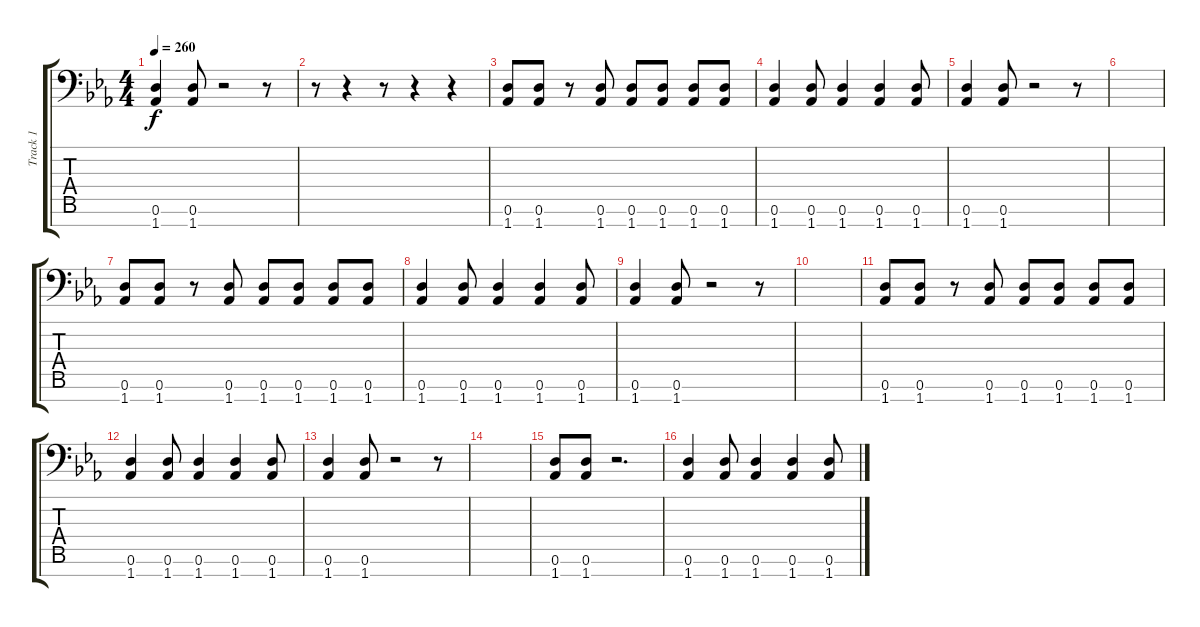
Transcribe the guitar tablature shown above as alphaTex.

\track ("Track 1" "Track 1") {instrument acousticguitarsteel}
\staff {score tabs}
\tuning (D4 A3 E3 C3 G2 D2 G1) {hide}
\ts (4 4)
\tempo 260
\clef f4
\ks cminor
(0.6 1.7).4{dy f} (0.6 1.7).8 r.2 r.8 |
r.8 r.4 r.8 r.4 r.4 |
(0.6 1.7).8 (0.6 1.7).8 r.8 (0.6 1.7).8 (0.6 1.7).8 (0.6 1.7).8 (0.6 1.7).8 (0.6 1.7).8 |
(0.6 1.7).4 (0.6 1.7).8 (0.6 1.7).4 (0.6 1.7).4 (0.6 1.7).8 |
(0.6 1.7).4 (0.6 1.7).8 r.2 r.8 |
|
(0.6 1.7).8 (0.6 1.7).8 r.8 (0.6 1.7).8 (0.6 1.7).8 (0.6 1.7).8 (0.6 1.7).8 (0.6 1.7).8 |
(0.6 1.7).4 (0.6 1.7).8 (0.6 1.7).4 (0.6 1.7).4 (0.6 1.7).8 |
(0.6 1.7).4 (0.6 1.7).8 r.2 r.8 |
|
(0.6 1.7).8 (0.6 1.7).8 r.8 (0.6 1.7).8 (0.6 1.7).8 (0.6 1.7).8 (0.6 1.7).8 (0.6 1.7).8 |
(0.6 1.7).4 (0.6 1.7).8 (0.6 1.7).4 (0.6 1.7).4 (0.6 1.7).8 |
(0.6 1.7).4 (0.6 1.7).8 r.2 r.8 |
|
(0.6 1.7).8 (0.6 1.7).8 r.2{d} |
(0.6 1.7).4 (0.6 1.7).8 (0.6 1.7).4 (0.6 1.7).4 (0.6 1.7).8
